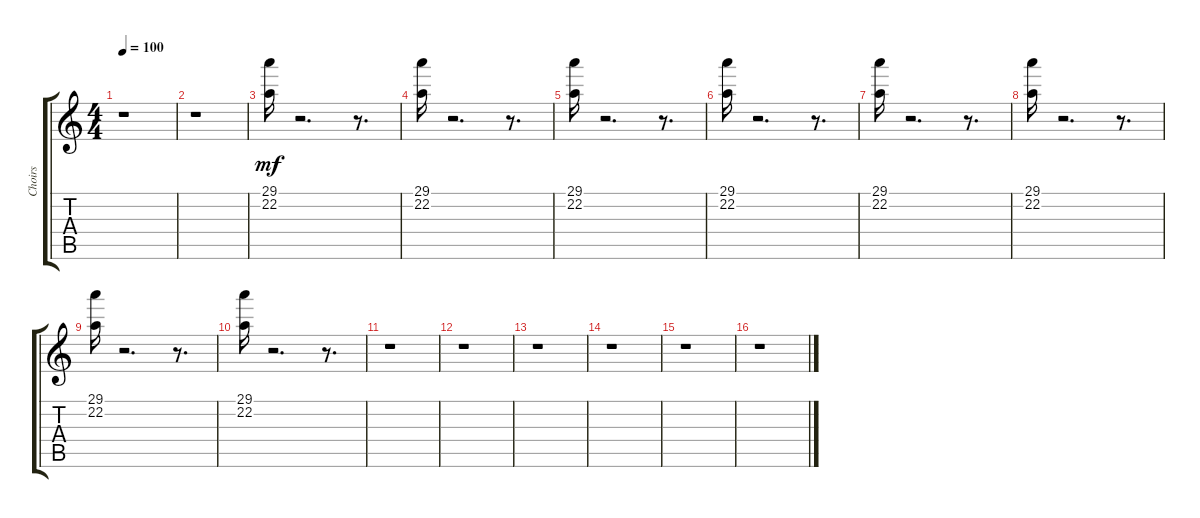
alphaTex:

\track ("Choirs" "Choirs") {instrument choiraahs}
\staff {score tabs}
\tuning (E4 B3 G3 D3 A2 E2) {hide}
\ts (4 4)
\tempo 100
\clef g2
\ks c
r.1{dy mf} |
r.1 |
(29.1 22.2).16 r.2{d} r.8{d} |
(29.1 22.2).16 r.2{d} r.8{d} |
(29.1 22.2).16 r.2{d} r.8{d} |
(29.1 22.2).16 r.2{d} r.8{d} |
(29.1 22.2).16 r.2{d} r.8{d} |
(29.1 22.2).16 r.2{d} r.8{d} |
(29.1 22.2).16 r.2{d} r.8{d} |
(29.1 22.2).16 r.2{d} r.8{d} |
r.1 |
r.1 |
r.1 |
r.1 |
r.1 |
r.1
